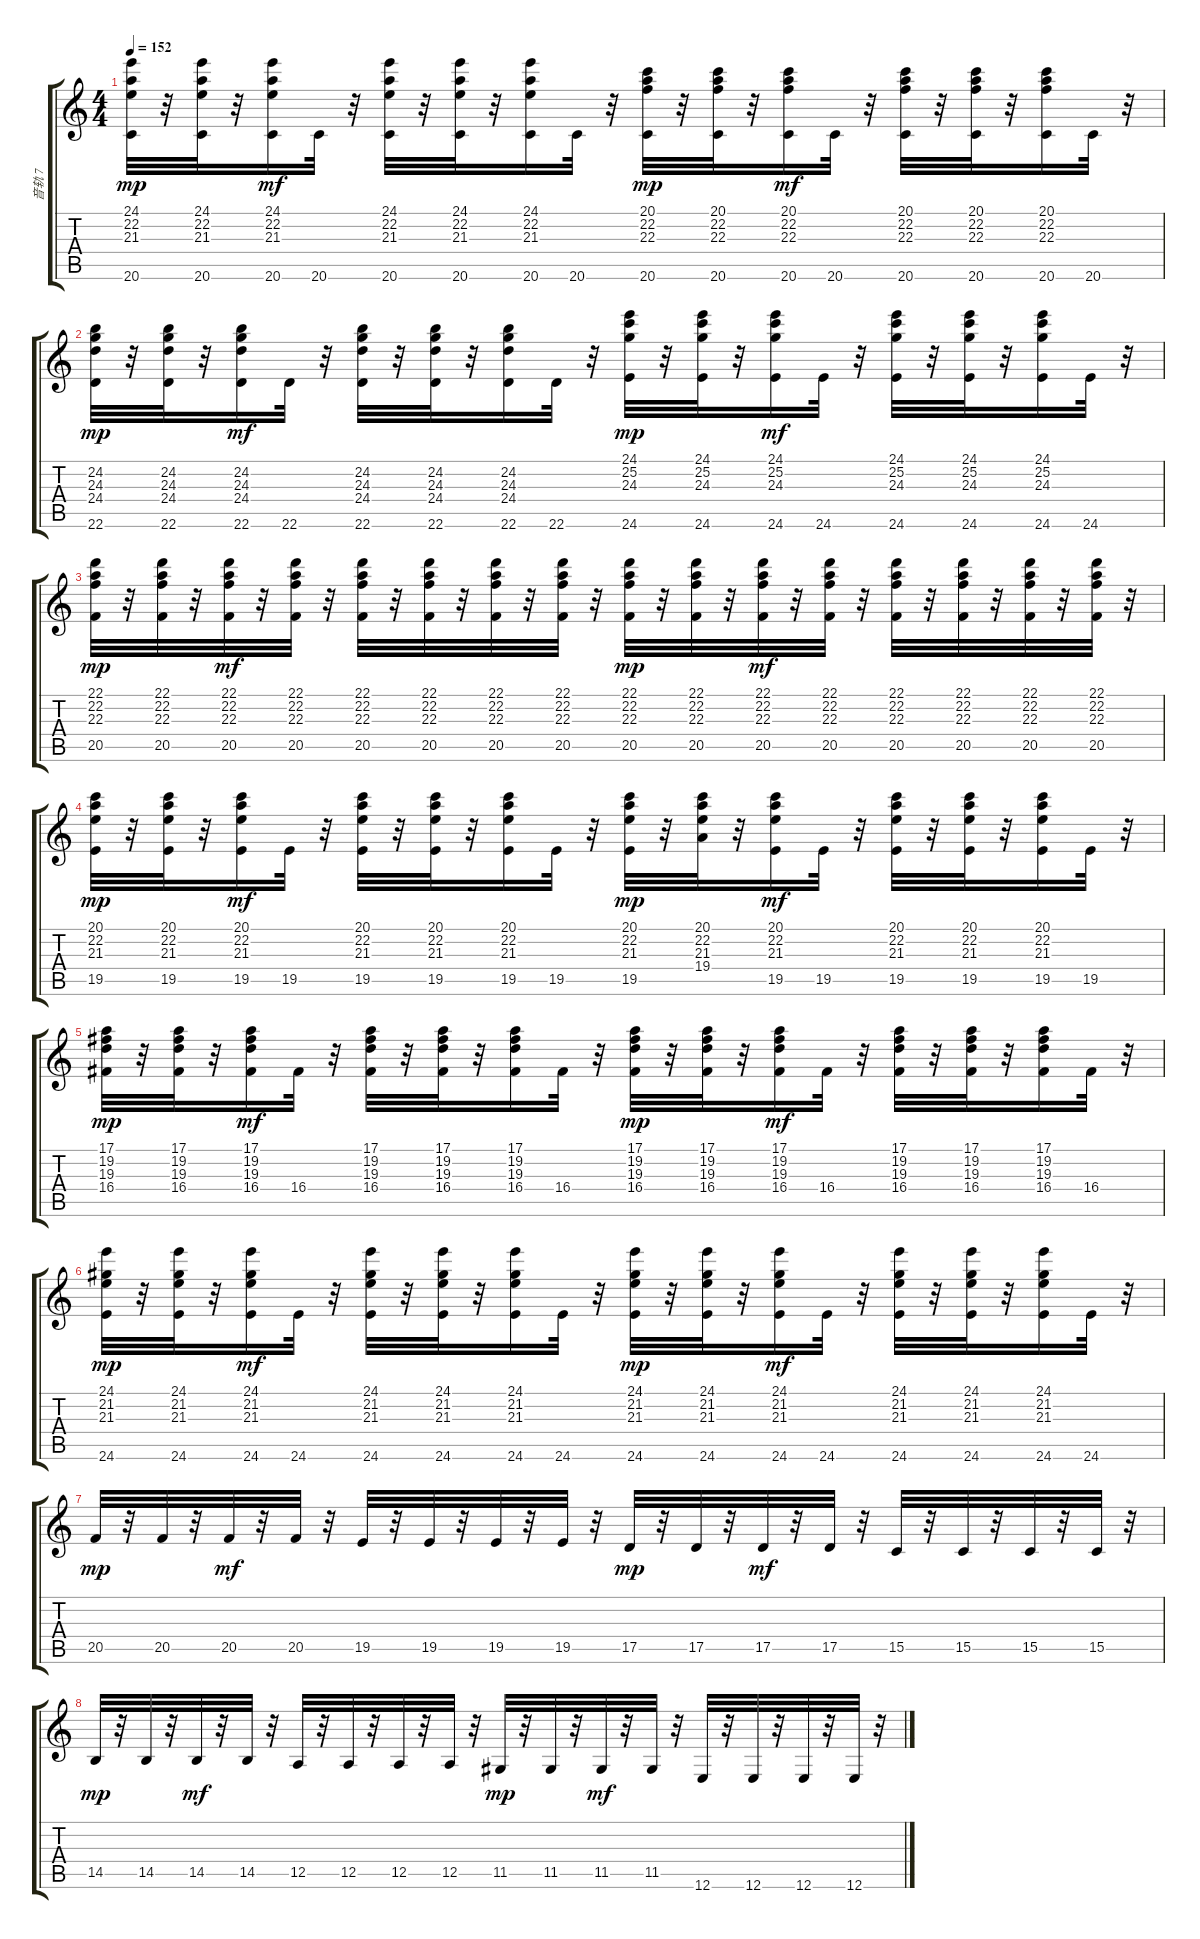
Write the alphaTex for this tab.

\track ("音轨 7" "音轨 7") {instrument lead2sawtooth}
\staff {score tabs}
\tuning (E4 B3 G3 D3 A2 E2) {hide}
\ts (4 4)
\tempo 152
\clef g2
\ks c
(24.1 22.2 21.3 20.6).32{dy mp} r.32 (24.1 22.2 21.3 20.6).32 r.32 (24.1 22.2 21.3 20.6).16{dy mf} 20.6.32 r.32 (24.1 22.2 21.3 20.6).32 r.32 (24.1 22.2 21.3 20.6).32 r.32 (24.1 22.2 21.3 20.6).16 20.6.32 r.32 (20.1 22.2 22.3 20.6).32{dy mp} r.32 (20.1 22.2 22.3 20.6).32 r.32 (20.1 22.2 22.3 20.6).16{dy mf} 20.6.32 r.32 (20.1 22.2 22.3 20.6).32 r.32 (20.1 22.2 22.3 20.6).32 r.32 (20.1 22.2 22.3 20.6).16 20.6.32 r.32 |
(24.2 24.3 24.4 22.6).32{dy mp} r.32 (24.2 24.3 24.4 22.6).32 r.32 (24.2 24.3 24.4 22.6).16{dy mf} 22.6.32 r.32 (24.2 24.3 24.4 22.6).32 r.32 (24.2 24.3 24.4 22.6).32 r.32 (24.2 24.3 24.4 22.6).16 22.6.32 r.32 (24.1 25.2 24.3 24.6).32{dy mp} r.32 (24.1 25.2 24.3 24.6).32 r.32 (24.1 25.2 24.3 24.6).16{dy mf} 24.6.32 r.32 (24.1 25.2 24.3 24.6).32 r.32 (24.1 25.2 24.3 24.6).32 r.32 (24.1 25.2 24.3 24.6).16 24.6.32 r.32 |
(22.1 22.2 22.3 20.5).32{dy mp} r.32 (22.1 22.2 22.3 20.5).32 r.32 (22.1 22.2 22.3 20.5).32{dy mf} r.32 (22.1 22.2 22.3 20.5).32 r.32 (22.1 22.2 22.3 20.5).32 r.32 (22.1 22.2 22.3 20.5).32 r.32 (22.1 22.2 22.3 20.5).32 r.32 (22.1 22.2 22.3 20.5).32 r.32 (22.1 22.2 22.3 20.5).32{dy mp} r.32 (22.1 22.2 22.3 20.5).32 r.32 (22.1 22.2 22.3 20.5).32{dy mf} r.32 (22.1 22.2 22.3 20.5).32 r.32 (22.1 22.2 22.3 20.5).32 r.32 (22.1 22.2 22.3 20.5).32 r.32 (22.1 22.2 22.3 20.5).32 r.32 (22.1 22.2 22.3 20.5).32 r.32 |
(20.1 22.2 21.3 19.5).32{dy mp} r.32 (20.1 22.2 21.3 19.5).32 r.32 (20.1 22.2 21.3 19.5).16{dy mf} 19.5.32 r.32 (20.1 22.2 21.3 19.5).32 r.32 (20.1 22.2 21.3 19.5).32 r.32 (20.1 22.2 21.3 19.5).16 19.5.32 r.32 (20.1 22.2 21.3 19.5).32{dy mp} r.32 (20.1 22.2 21.3 19.4).32 r.32 (20.1 22.2 21.3 19.5).16{dy mf} 19.5.32 r.32 (20.1 22.2 21.3 19.5).32 r.32 (20.1 22.2 21.3 19.5).32 r.32 (20.1 22.2 21.3 19.5).16 19.5.32 r.32 |
(17.1 19.2 19.3 16.4).32{dy mp} r.32 (17.1 19.2 19.3 16.4).32 r.32 (17.1 19.2 19.3 16.4).16{dy mf} 16.4.32 r.32 (17.1 19.2 19.3 16.4).32 r.32 (17.1 19.2 19.3 16.4).32 r.32 (17.1 19.2 19.3 16.4).16 16.4.32 r.32 (17.1 19.2 19.3 16.4).32{dy mp} r.32 (17.1 19.2 19.3 16.4).32 r.32 (17.1 19.2 19.3 16.4).16{dy mf} 16.4.32 r.32 (17.1 19.2 19.3 16.4).32 r.32 (17.1 19.2 19.3 16.4).32 r.32 (17.1 19.2 19.3 16.4).16 16.4.32 r.32 |
(24.1 21.2 21.3 24.6).32{dy mp} r.32 (24.1 21.2 21.3 24.6).32 r.32 (24.1 21.2 21.3 24.6).16{dy mf} 24.6.32 r.32 (24.1 21.2 21.3 24.6).32 r.32 (24.1 21.2 21.3 24.6).32 r.32 (24.1 21.2 21.3 24.6).16 24.6.32 r.32 (24.1 21.2 21.3 24.6).32{dy mp} r.32 (24.1 21.2 21.3 24.6).32 r.32 (24.1 21.2 21.3 24.6).16{dy mf} 24.6.32 r.32 (24.1 21.2 21.3 24.6).32 r.32 (24.1 21.2 21.3 24.6).32 r.32 (24.1 21.2 21.3 24.6).16 24.6.32 r.32 |
20.5.32{dy mp} r.32 20.5.32 r.32 20.5.32{dy mf} r.32 20.5.32 r.32 19.5.32 r.32 19.5.32 r.32 19.5.32 r.32 19.5.32 r.32 17.5.32{dy mp} r.32 17.5.32 r.32 17.5.32{dy mf} r.32 17.5.32 r.32 15.5.32 r.32 15.5.32 r.32 15.5.32 r.32 15.5.32 r.32 |
14.5.32{dy mp} r.32 14.5.32 r.32 14.5.32{dy mf} r.32 14.5.32 r.32 12.5.32 r.32 12.5.32 r.32 12.5.32 r.32 12.5.32 r.32 11.5.32{dy mp} r.32 11.5.32 r.32 11.5.32{dy mf} r.32 11.5.32 r.32 12.6.32 r.32 12.6.32 r.32 12.6.32 r.32 12.6.32 r.32
